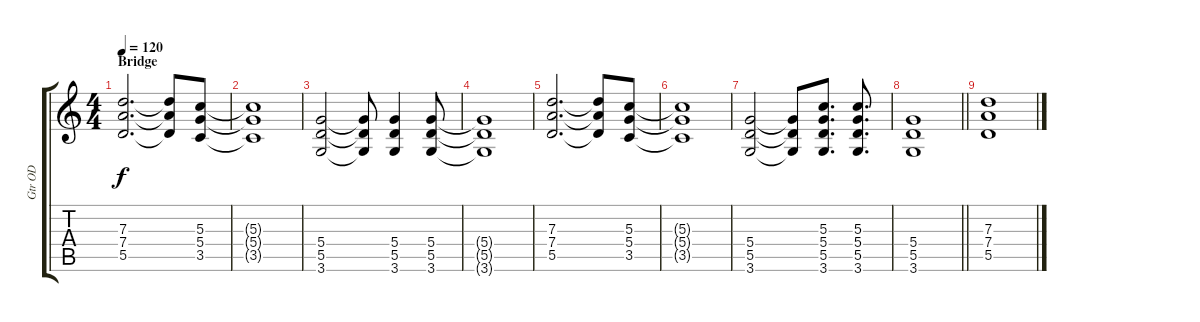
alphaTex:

\track ("Gtr OD" "Gtr OD") {instrument overdrivenguitar}
\staff {score tabs}
\tuning (E4 B3 G3 D3 A2 E2) {hide}
\ts (4 4)
\section ("" "Bridge")
\tempo 120
\clef g2
\ks c
(7.3 7.4 5.5).2{d dy f} (7.3{t} 7.4{t} 5.5{t}).8 (5.3 5.4 3.5).8 |
(5.3{t} 5.4{t} 3.5{t}).1 |
(5.4 5.5 3.6).2 (5.4{t} 5.5{t} 3.6{t}).8 (5.4 5.5 3.6).4 (5.4 5.5 3.6).8 |
(5.4{t} 5.5{t} 3.6{t}).1 |
(7.3 7.4 5.5).2{d} (7.3{t} 7.4{t} 5.5{t}).8 (5.3 5.4 3.5).8 |
(5.3{t} 5.4{t} 3.5{t}).1 |
(5.4 5.5 3.6).2 (5.4{t} 5.5{t} 3.6{t}).8 (5.3 5.4 5.5 3.6).8{d} (5.3 5.4 5.5 3.6).8{d} |
\barLineRight lightlight
(5.4 5.5 3.6).1 |
(7.3 7.4 5.5).1
